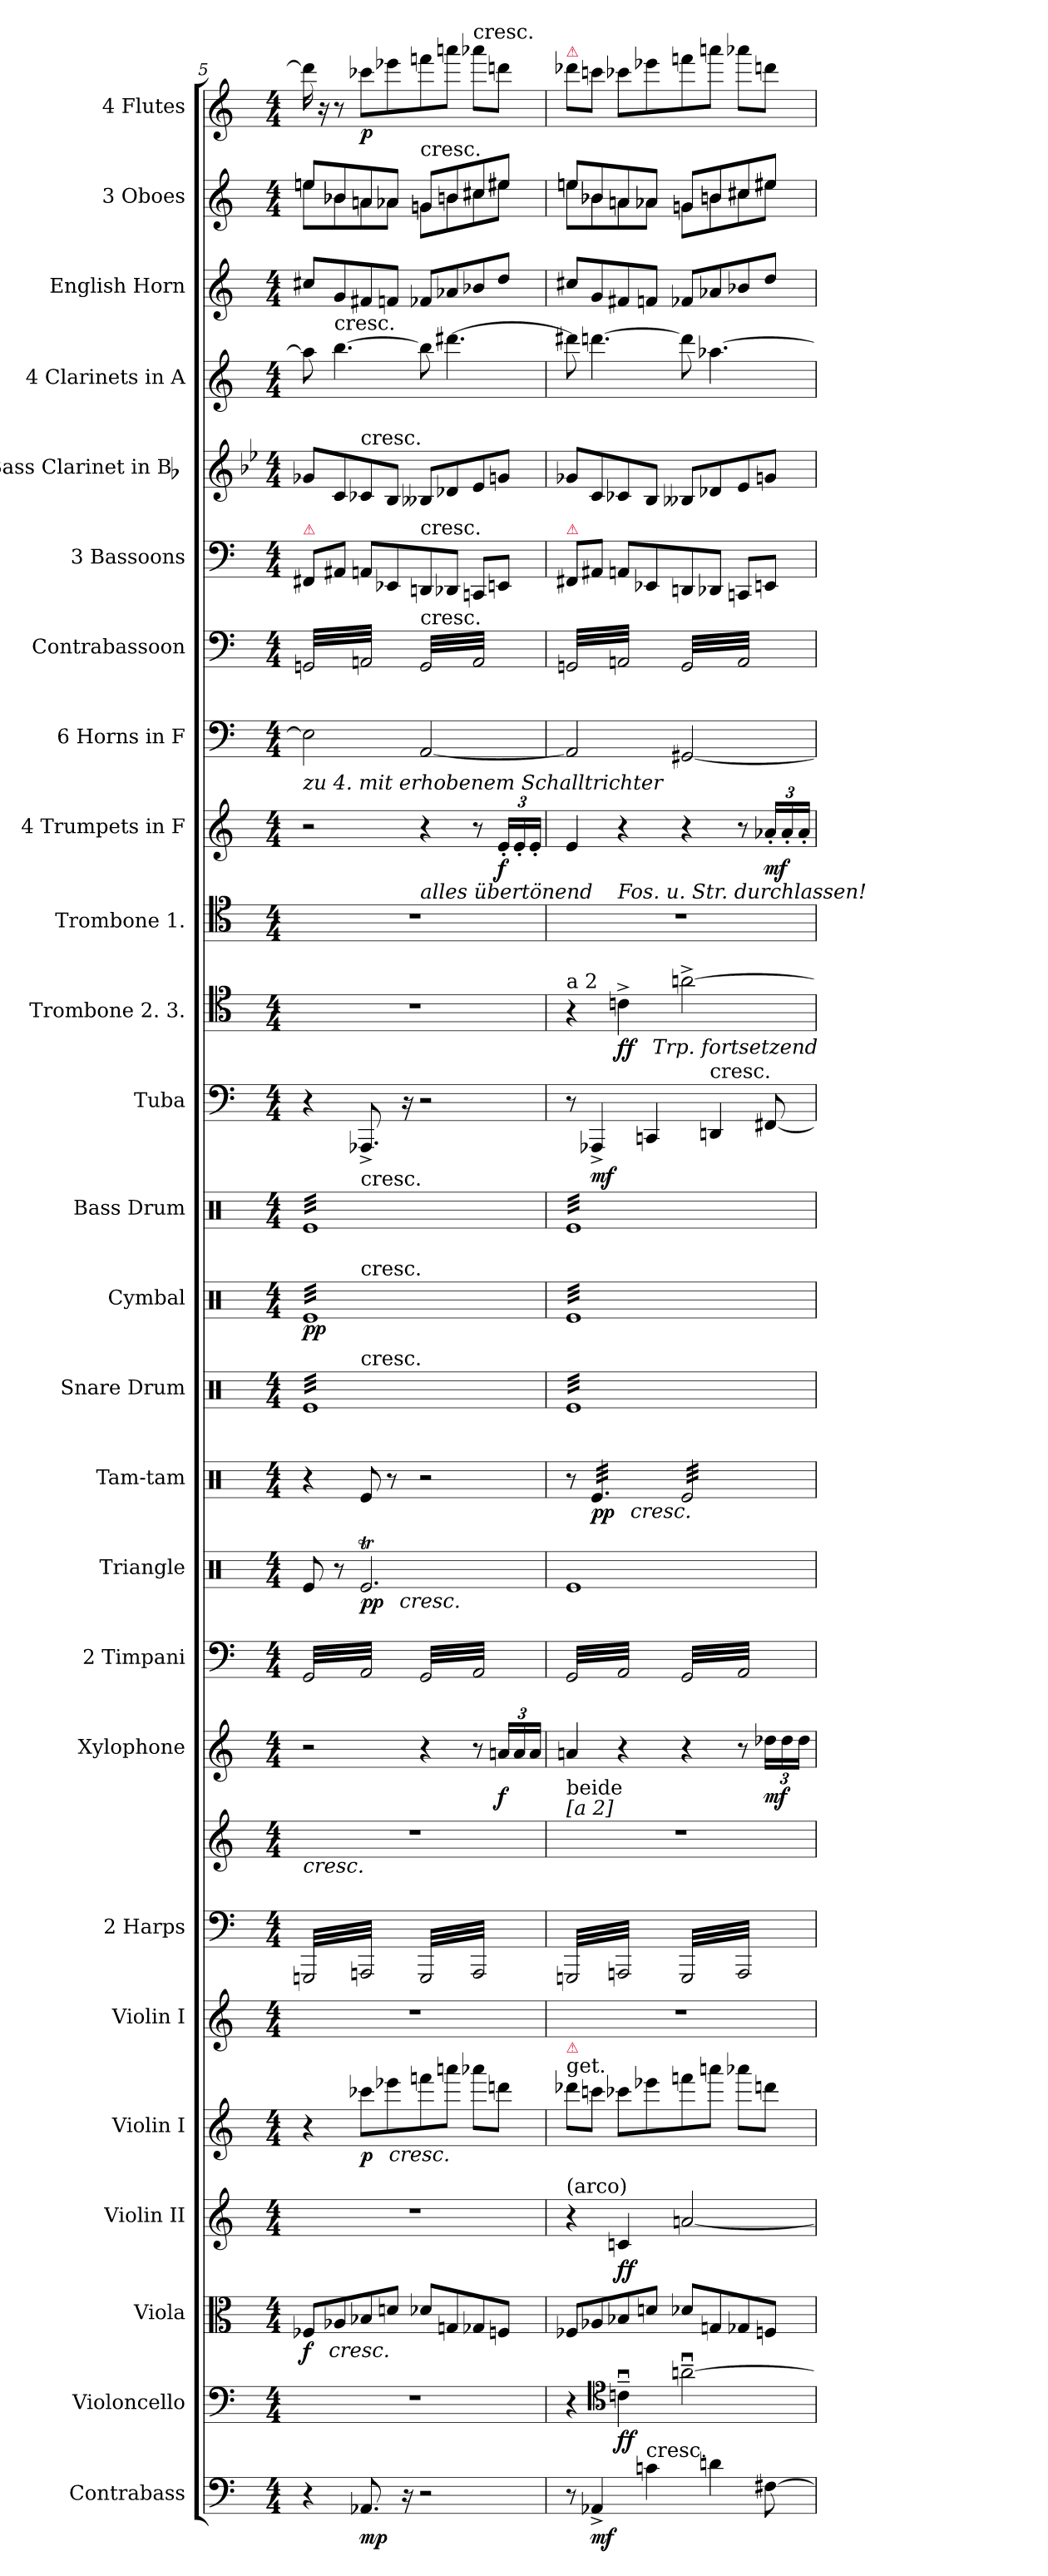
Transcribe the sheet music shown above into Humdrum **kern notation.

**kern	**dynam	**kern	**dynam	**kern	**dynam	**kern	**dynam	**kern	**dynam	**kern	**kern	**kern	**kern	**dynam	**kern	**kern	**dynam	**kern	**dynam	**kern	**kern	**dynam	**kern	**kern	**dynam	**kern	**dynam	**kern	**kern	**dynam	**kern	**kern	**kern	**kern	**kern	**kern	**kern	**kern	**dynam
*part26	*part26	*part25	*part25	*part24	*part24	*part23	*part23	*part22	*part22	*part21	*part20	*part20	*part19	*part19	*part18	*part17	*part17	*part16	*part16	*part15	*part14	*part14	*part13	*part12	*part12	*part11	*part11	*part10	*part9	*part9	*part8	*part7	*part6	*part5	*part4	*part3	*part2	*part1	*part1
*staff27	*staff27	*staff26	*staff26	*staff25	*staff25	*staff24	*staff24	*staff23	*staff23	*staff22	*staff21	*staff20	*staff19	*staff19	*staff18	*staff17	*staff17	*staff16	*staff16	*staff15	*staff14	*staff14	*staff13	*staff12	*staff12	*staff11	*staff11	*staff10	*staff9	*staff9	*staff8	*staff7	*staff6	*staff5	*staff4	*staff3	*staff2	*staff1	*staff1
*I"Contrabass	*	*I"Violoncello	*	*I"Viola	*	*I"Violin II	*	*I"Violin I	*	*I"Violin I	*I"2 Harps	*	*I"Xylophone	*	*I"2 Timpani	*I"Triangle	*	*I"Tam-tam	*	*I"Snare Drum	*I"Cymbal	*	*I"Bass Drum	*I"Tuba	*	*I"Trombone 2. 3.	*	*I"Trombone 1.	*I"4 Trumpets in F	*	*I"6 Horns in F	*I"Contrabassoon	*I"3 Bassoons	*I"Bass Clarinet in Bb [C]	*I"4 Clarinets in A	*I"English Horn	*I"3 Oboes	*I"4 Flutes	*
*I'Cb.	*	*I'Vc.	*	*I'Vla.	*	*I'Vln. II	*	*I'Vln. I	*	*I'Vln. I	*I'Hp	*	*I'Xyl.	*	*I'Timp.	*I'Tri.	*	*I'T.-t.	*	*I'S. D.	*I'Cym.	*	*I'B. D.	*I'Tba.	*	*I'Tbn.	*	*I'Tbn.	*	*	*I'Hn. 1. 2.	*I'Cbsn.	*I'Bsn.	*I'B. Cl.	*I'Cl.	*I'Eng. Hn.	*I'Ob.	*I'Fl.	*
*clefF4	*	*clefF4	*	*clefC3	*	*clefG2	*	*clefG2	*	*clefG2	*clefF4	*clefG2	*clefG2	*	*clefF4	*clefX	*	*clefX	*	*clefX	*clefX	*	*clefX	*clefF4	*	*clefC4	*	*clefC4	*clefG2	*	*clefF4	*clefF4	*clefF4	*clefG2	*clefG2	*clefG2	*clefG2	*clefG2	*
*ITrd7c12	*	*	*	*	*	*	*	*	*	*	*	*	*	*	*	*	*	*	*	*	*	*	*	*	*	*	*	*	*ITrd-3c-5	*	*ITrd-3c-5	*ITrd7c12	*	*	*ITrd2c3	*ITrd4c7	*	*	*
*k[]	*	*k[]	*	*k[]	*	*k[]	*	*k[]	*	*k[]	*k[]	*k[]	*k[]	*	*k[]	*k[]	*	*k[]	*	*k[]	*k[]	*	*k[]	*k[]	*	*k[]	*	*k[]	*k[b-]	*	*k[b-]	*k[]	*k[]	*k[b-e-]	*k[f#c#g#]	*k[b-]	*k[]	*k[]	*
*M4/4	*	*M4/4	*	*M4/4	*	*M4/4	*	*M4/4	*	*M4/4	*M4/4	*M4/4	*M4/4	*	*M4/4	*M4/4	*	*M4/4	*	*M4/4	*M4/4	*	*M4/4	*M4/4	*	*M4/4	*	*M4/4	*M4/4	*	*M4/4	*M4/4	*M4/4	*M4/4	*M4/4	*M4/4	*M4/4	*M4/4	*
=5	=5	=5	=5	=5	=5	=5	=5	=5	=5	=5	=5	=5	=5	=5	=5	=5	=5	=5	=5	=5	=5	=5	=5	=5	=5	=5	=5	=5	=5	=5	=5	=5	=5	=5	=5	=5	=5	=5	=5
*	*	*	*	*	*	*	*	*	*	*	*	*	*	*	*	*	*	*	*	*	*	*	*	*	*	*	*	*	*	*	*	*	*	*	*	*	*^	*	*
!	!	!	!	!	!	!	!	!	!	!	!	!	!	!	!	!	!	!	!	!	!	!	!	!	!	!	!	!	!	!	!	!	!LO:TX:a:color=crimson:t=⚠	!	!	!	!	!	!	!
!	!	!	!	!	!	!	!	!	!	!	!	!	!	!	!	!	!	!	!	!	!	!	!	!	!	!	!	!	!	!	!	!LO:TX:b:i:t=[staccato sempre]	!	!	!	!	!	!	!	!
!	!	!	!	!	!	!	!	!	!	!	!	!	!	!	!	!	!	!	!	!	!	!	!	!	!	!	!	!	!LO:TX:a:i:t=zu 4. mit erhobenem Schalltrichter	!	!	!	!	!	!	!	!	!	!	!
!	!	!	!	!	!	!	!	!	!	!	!	!	!	!	!	!	!	!	!	!	!LO:TX:a:t=(trem.)	!	!	!	!	!	!	!	!	!	!	!	!	!	!	!	!	!	!	!
!	!	!	!	!	!	!	!	!	!	!	!	!LO:TX:b:i:t=cresc.	!	!	!	!	!	!	!	!	!	!	!	!	!	!	!	!	!	!	!	!	!	!	!	!	!	!	!	!
!	!	!	!	!	!LO:DY:t=%s cresc.	!	!	!	!	!	!	!	!	!	!	!	!	!	!	!	!	!	!	!	!	!	!	!	!	!	!	!	!	!	!	!	!	!	!	!
*	*	*	*	*	*	*	*	*	*	*	*	*	*	*	*	*	*	*	*	*^	*^	*	*^	*	*	*	*	*	*	*	*	*	*	*	*	*	*	*	*	*
*	*	*	*	*	*	*	*	*	*	*	*tremolo	*	*	*	*	*	*	*	*	*	*	*	*	*	*	*	*	*	*	*	*	*	*	*	*	*	*	*	*	*	*	*	*
*	*	*	*	*	*	*	*	*	*	*	*	*	*	*	*tremolo	*	*	*	*	*	*	*	*	*	*	*	*	*	*	*	*	*	*	*	*	*	*	*	*	*	*	*	*
*	*	*	*	*	*	*	*	*	*	*	*	*	*	*	*	*	*	*	*	*tremolo	*	*	*	*	*	*	*	*	*	*	*	*	*	*	*	*	*	*	*	*	*	*	*
*	*	*	*	*	*	*	*	*	*	*	*	*	*	*	*	*	*	*	*	*	*	*tremolo	*	*	*	*	*	*	*	*	*	*	*	*	*	*	*	*	*	*	*	*	*
*	*	*	*	*	*	*	*	*	*	*	*	*	*	*	*	*	*	*	*	*	*	*	*	*	*tremolo	*	*	*	*	*	*	*	*	*	*	*	*	*	*	*	*	*	*
*	*	*	*	*	*	*	*	*	*	*	*	*	*	*	*	*	*	*	*	*	*	*	*	*	*	*	*	*	*	*	*	*	*	*	*tremolo	*	*	*	*	*	*	*	*
4r	.	1r	.	8F-XL	f	1r	.	4r	.	1r	32GGGnLLL	1r	2r	.	32GGLLL	8Re/	.	4r	.	32ReLLL	4ryy	32ReLLL	4ryy	pp	32ReLLL	4ryy	4r	.	1r	.	1r	2r	.	2A-]	32GGGnLLL	8FF#XL	8g-XL	8ff#]	8f#XL	8eenL	8eenL	16ddd#]	.
.	.	.	.	.	.	.	.	.	.	.	32AAAn	.	.	.	32AA	.	.	.	.	32Re	.	32Re	.	.	32Re	.	.	.	.	.	.	.	.	.	32AAAn	.	.	.	.	.	.	.	.
.	.	.	.	.	.	.	.	.	.	.	32GGGn	.	.	.	32GG	.	.	.	.	32Re	.	32Re	.	.	32Re	.	.	.	.	.	.	.	.	.	32GGGn	.	.	.	.	.	.	16r	.
.	.	.	.	.	.	.	.	.	.	.	32AAAn	.	.	.	32AA	.	.	.	.	32Re	.	32Re	.	.	32Re	.	.	.	.	.	.	.	.	.	32AAAn	.	.	.	.	.	.	.	.
!	!	!	!	!	!	!	!	!	!	!	!	!	!	!	!	!	!	!	!	!	!	!	!	!	!	!	!	!	!	!	!	!	!	!	!	!	!	!LO:TX:t=cresc.	!	!	!	!	!
.	.	.	.	8A-X	.	.	.	.	.	.	32GGGn	.	.	.	32GG	8r	.	.	.	32Re	.	32Re	.	.	32Re	.	.	.	.	.	.	.	.	.	32GGGn	8AA#XJ	8c	[4.gg#	8c	8b-X	8b-X	8r	.
.	.	.	.	.	.	.	.	.	.	.	32AAAn	.	.	.	32AA	.	.	.	.	32Re	.	32Re	.	.	32Re	.	.	.	.	.	.	.	.	.	32AAAn	.	.	.	.	.	.	.	.
.	.	.	.	.	.	.	.	.	.	.	32GGGn	.	.	.	32GG	.	.	.	.	32Re	.	32Re	.	.	32Re	.	.	.	.	.	.	.	.	.	32GGGn	.	.	.	.	.	.	.	.
.	.	.	.	.	.	.	.	.	.	.	32AAAn	.	.	.	32AA	.	.	.	.	32Re	.	32Re	.	.	32Re	.	.	.	.	.	.	.	.	.	32AAAn	.	.	.	.	.	.	.	.
!	!	!	!	!	!	!	!	!	!	!	!	!	!	!	!	!	!	!	!	!	!	!	!	!	!	!	!	!	!	!	!	!	!	!	!	!	!LO:TX:t=cresc.	!	!	!	!	!	!
!	!	!	!	!	!	!	!	!	!	!	!	!	!	!	!	!	!	!	!	!	!	!	!	!	!	!LO:TX:t=cresc.	!	!	!	!	!	!	!	!	!	!	!	!	!	!	!	!	!
!	!	!	!	!	!	!	!	!	!	!	!	!	!	!	!	!	!	!	!	!	!	!	!LO:TX:t=cresc.	!	!	!	!	!	!	!	!	!	!	!	!	!	!	!	!	!	!	!	!
!	!	!	!	!	!	!	!	!	!	!	!	!	!	!	!	!	!	!	!	!	!LO:TX:t=cresc.	!	!	!	!	!	!	!	!	!	!	!	!	!	!	!	!	!	!	!	!	!	!
!	!	!	!	!	!	!	!	!	!LO:DY:t=%s cresc.	!	!	!	!	!	!	!	!LO:DY:t=%s cresc.	!	!	!	!	!	!	!	!	!	!	!	!	!	!	!	!	!	!	!	!	!	!	!	!	!	!
8.AAA-X	mp	.	.	8B-X	.	.	.	8ccc-XL	p	.	32GGGn	.	.	.	32GG	2.Ret/	pp	8Re/	.	32Re	2.ryy	32Re	2.ryy	.	32Re	2.ryy	8.AAA-X^	.	.	.	.	.	.	.	32GGGn	8AAnL	8c-X	.	8Bn	8an	8an	8ccc-XL	p
.	.	.	.	.	.	.	.	.	.	.	32AAAn	.	.	.	32AA	.	.	.	.	32Re	.	32Re	.	.	32Re	.	.	.	.	.	.	.	.	.	32AAAn	.	.	.	.	.	.	.	.
.	.	.	.	.	.	.	.	.	.	.	32GGGn	.	.	.	32GG	.	.	.	.	32Re	.	32Re	.	.	32Re	.	.	.	.	.	.	.	.	.	32GGGn	.	.	.	.	.	.	.	.
.	.	.	.	.	.	.	.	.	.	.	32AAAn	.	.	.	32AA	.	.	.	.	32Re	.	32Re	.	.	32Re	.	.	.	.	.	.	.	.	.	32AAAn	.	.	.	.	.	.	.	.
.	.	.	.	8dnJ	.	.	.	8eee-X	.	.	32GGGn	.	.	.	32GG	.	.	8r	.	32Re	.	32Re	.	.	32Re	.	.	.	.	.	.	.	.	.	32GGGn	8EE-X	8B-J	.	8B-XJ	8a-XJ	8a-XJ	8eee-X	.
.	.	.	.	.	.	.	.	.	.	.	32AAAn	.	.	.	32AA	.	.	.	.	32Re	.	32Re	.	.	32Re	.	.	.	.	.	.	.	.	.	32AAAn	.	.	.	.	.	.	.	.
16r	.	.	.	.	.	.	.	.	.	.	32GGGn	.	.	.	32GG	.	.	.	.	32Re	.	32Re	.	.	32Re	.	16r	.	.	.	.	.	.	.	32GGGn	.	.	.	.	.	.	.	.
.	.	.	.	.	.	.	.	.	.	.	32AAAnJJJ	.	.	.	32AAJJJ	.	.	.	.	32Re	.	32Re	.	.	32Re	.	.	.	.	.	.	.	.	.	32AAAnJJJ	.	.	.	.	.	.	.	.
!	!	!	!	!	!	!	!	!	!	!	!	!	!	!	!	!	!	!	!	!	!	!	!	!	!	!	!	!	!	!	!	!	!	!	!	!	!	!	!	!LO:TX:t=cresc.	!	!	!
!	!	!	!	!	!	!	!	!	!	!	!	!	!	!	!	!	!	!	!	!	!	!	!	!	!	!	!	!	!	!	!	!	!	!	!	!LO:TX:t=cresc.	!	!	!	!	!	!	!
!	!	!	!	!	!	!	!	!	!	!	!	!	!	!	!	!	!	!	!	!	!	!	!	!	!	!	!	!	!	!	!	!	!	!	!LO:TX:t=cresc.	!	!	!	!	!	!	!	!
!	!	!	!	!	!	!	!	!	!	!	!	!	!	!	!	!	!	!	!	!	!	!	!	!	!	!	!	!	!	!	!	!LO:TX:b:i:t=alles übertönend	!	!	!	!	!	!	!	!	!	!	!
2r	.	.	.	8d-XL	.	.	.	8fffn	.	.	32GGGLLL	.	4r	.	32GGLLL	.	.	2r	.	32Re	.	32Re	.	.	32Re	.	2r	.	.	.	.	4r	.	[2D	32GGGLLL	8DDn	8B--XL	8gg#]	8B--XL	8gnL	8gnL	8fffn	.
.	.	.	.	.	.	.	.	.	.	.	32AAA	.	.	.	32AA	.	.	.	.	32Re	.	32Re	.	.	32Re	.	.	.	.	.	.	.	.	.	32AAA	.	.	.	.	.	.	.	.
.	.	.	.	.	.	.	.	.	.	.	32GGG	.	.	.	32GG	.	.	.	.	32Re	.	32Re	.	.	32Re	.	.	.	.	.	.	.	.	.	32GGG	.	.	.	.	.	.	.	.
.	.	.	.	.	.	.	.	.	.	.	32AAA	.	.	.	32AA	.	.	.	.	32Re	.	32Re	.	.	32Re	.	.	.	.	.	.	.	.	.	32AAA	.	.	.	.	.	.	.	.
.	.	.	.	8Gn	.	.	.	8aaanJ	.	.	32GGG	.	.	.	32GG	.	.	.	.	32Re	.	32Re	.	.	32Re	.	.	.	.	.	.	.	.	.	32GGG	8DD-XJ	8d-X	[4.bb#X	8d-X	8bn	8b	8aaanJ	.
.	.	.	.	.	.	.	.	.	.	.	32AAA	.	.	.	32AA	.	.	.	.	32Re	.	32Re	.	.	32Re	.	.	.	.	.	.	.	.	.	32AAA	.	.	.	.	.	.	.	.
.	.	.	.	.	.	.	.	.	.	.	32GGG	.	.	.	32GG	.	.	.	.	32Re	.	32Re	.	.	32Re	.	.	.	.	.	.	.	.	.	32GGG	.	.	.	.	.	.	.	.
.	.	.	.	.	.	.	.	.	.	.	32AAA	.	.	.	32AA	.	.	.	.	32Re	.	32Re	.	.	32Re	.	.	.	.	.	.	.	.	.	32AAA	.	.	.	.	.	.	.	.
!	!	!	!	!	!	!	!	!	!	!	!	!	!	!	!	!	!	!	!	!	!	!	!	!	!	!	!	!	!	!	!	!	!	!	!	!	!	!	!	!	!	!LO:TX:t=cresc.	!
.	.	.	.	8G-X	.	.	.	8aaa-XL	.	.	32GGG	.	8r	.	32GG	.	.	.	.	32Re	.	32Re	.	.	32Re	.	.	.	.	.	.	8r	.	.	32GGG	8CCnL	8e-	.	8e-X	8cc#X	8cc#X	8aaa-XL	.
.	.	.	.	.	.	.	.	.	.	.	32AAA	.	.	.	32AA	.	.	.	.	32Re	.	32Re	.	.	32Re	.	.	.	.	.	.	.	.	.	32AAA	.	.	.	.	.	.	.	.
.	.	.	.	.	.	.	.	.	.	.	32GGG	.	.	.	32GG	.	.	.	.	32Re	.	32Re	.	.	32Re	.	.	.	.	.	.	.	.	.	32GGG	.	.	.	.	.	.	.	.
.	.	.	.	.	.	.	.	.	.	.	32AAA	.	.	.	32AA	.	.	.	.	32Re	.	32Re	.	.	32Re	.	.	.	.	.	.	.	.	.	32AAA	.	.	.	.	.	.	.	.
.	.	.	.	8FnJ	.	.	.	8dddnJ	.	.	32GGG	.	24anLL	f	32GG	.	.	.	.	32Re	.	32Re	.	.	32Re	.	.	.	.	.	.	24a'LL	f	.	32GGG	8EEnJ	8gnJ	.	8gJ	8ee#XJ	8ee#XJ	8dddnJ	.
.	.	.	.	.	.	.	.	.	.	.	32AAA	.	.	.	32AA	.	.	.	.	32Re	.	32Re	.	.	32Re	.	.	.	.	.	.	.	.	.	32AAA	.	.	.	.	.	.	.	.
.	.	.	.	.	.	.	.	.	.	.	.	.	24a	.	.	.	.	.	.	.	.	.	.	.	.	.	.	.	.	.	.	24a'	.	.	.	.	.	.	.	.	.	.	.
.	.	.	.	.	.	.	.	.	.	.	32GGG	.	.	.	32GG	.	.	.	.	32Re	.	32Re	.	.	32Re	.	.	.	.	.	.	.	.	.	32GGG	.	.	.	.	.	.	.	.
.	.	.	.	.	.	.	.	.	.	.	.	.	24aJJ	.	.	.	.	.	.	.	.	.	.	.	.	.	.	.	.	.	.	24a'JJ	.	.	.	.	.	.	.	.	.	.	.
.	.	.	.	.	.	.	.	.	.	.	32AAAJJJ	.	.	.	32AAJJJ	.	.	.	.	32ReJJJ	.	32ReJJJ	.	.	32ReJJJ	.	.	.	.	.	.	.	.	.	32AAAJJJ	.	.	.	.	.	.	.	.
=6	=6	=6	=6	=6	=6	=6	=6	=6	=6	=6	=6	=6	=6	=6	=6	=6	=6	=6	=6	=6	=6	=6	=6	=6	=6	=6	=6	=6	=6	=6	=6	=6	=6	=6	=6	=6	=6	=6	=6	=6	=6	=6	=6
!	!	!	!	!	!	!	!	!	!	!	!	!	!	!	!	!	!	!	!	!	!	!	!	!	!	!	!	!	!	!	!	!	!	!	!	!	!	!	!	!	!	!LO:TX:a:color=crimson:t=⚠	!
!	!	!	!	!	!	!	!	!	!	!	!	!	!	!	!	!	!	!	!	!	!	!	!	!	!	!	!	!	!	!	!	!	!	!	!	!LO:TX:a:color=crimson:t=⚠	!	!	!	!	!	!	!
!	!	!	!	!	!	!	!	!	!	!	!	!	!	!	!	!	!	!	!	!	!	!	!	!	!	!	!	!	!LO:TX:a:t=a 2	!	!	!	!	!	!	!	!	!	!	!	!	!	!
!	!	!	!	!	!	!	!	!	!	!	!	!LO:TX:a:t=[a 2]	!	!	!	!	!	!	!	!	!	!	!	!	!	!	!	!	!	!	!	!	!	!	!	!	!	!	!	!	!	!	!
!	!	!	!	!	!	!	!	!	!	!	!	!LO:TX:a:t=beide	!	!	!	!	!	!	!	!	!	!	!	!	!	!	!	!	!	!	!	!	!	!	!	!	!	!	!	!	!	!	!
!	!	!	!	!	!	!	!	!LO:TX:a:t=get.	!	!	!	!	!	!	!	!	!	!	!	!	!	!	!	!	!	!	!	!	!	!	!	!	!	!	!	!	!	!	!	!	!	!	!
!	!	!	!	!	!	!	!	!LO:TX:a:color=crimson:t=⚠	!	!	!	!	!	!	!	!	!	!	!	!	!	!	!	!	!	!	!	!	!	!	!	!	!	!	!	!	!	!	!	!	!	!	!
!	!	!	!	!	!	!LO:TX:a:t=(arco)	!	!	!	!	!	!	!	!	!	!	!	!	!	!	!	!	!	!	!	!	!	!	!	!	!	!	!	!	!	!	!	!	!	!	!	!	!
*	*	*	*	*	*	*	*	*	*	*	*	*	*	*	*	*	*	*	*	*v	*v	*	*	*	*v	*v	*	*	*	*	*	*	*	*	*	*	*	*	*	*	*	*	*
*	*	*	*	*	*	*	*	*	*	*	*	*	*	*	*	*	*	*	*	*	*v	*v	*	*	*	*	*	*	*	*	*	*	*	*	*	*	*	*	*	*	*
8r	.	4r	.	8F-XL	.	4r	.	8ddd-XL	.	1r	32GGGnLLL	1r	4an	.	32GGLLL	1Re	.	8r	.	32ReLLL	32ReLLL	.	32ReLLL	8r	.	4r	.	1r	4a	.	2D]	32GGGnLLL	8FF#XL	8g-XL	8bb#X]	8f#XL	8eenL	8eenL	8ddd-XL	.
.	.	.	.	.	.	.	.	.	.	.	32AAAn	.	.	.	32AA	.	.	.	.	32Re	32Re	.	32Re	.	.	.	.	.	.	.	.	32AAAn	.	.	.	.	.	.	.	.
.	.	.	.	.	.	.	.	.	.	.	32GGGn	.	.	.	32GG	.	.	.	.	32Re	32Re	.	32Re	.	.	.	.	.	.	.	.	32GGGn	.	.	.	.	.	.	.	.
.	.	.	.	.	.	.	.	.	.	.	32AAAn	.	.	.	32AA	.	.	.	.	32Re	32Re	.	32Re	.	.	.	.	.	.	.	.	32AAAn	.	.	.	.	.	.	.	.
!	!	!	!	!	!	!	!	!	!	!	!	!	!	!	!	!	!	!LO:TX:a:t=trem.	!	!	!	!	!	!	!	!	!	!	!	!	!	!	!	!	!	!	!	!	!	!
!	!	!	!	!	!	!	!	!	!	!	!	!	!	!	!	!	!	!	!LO:DY:t=%s cresc.	!	!	!	!	!	!	!	!	!	!	!	!	!	!	!	!	!	!	!	!	!
*	*	*	*	*	*	*	*	*	*	*	*	*	*	*	*	*	*	*tremolo	*	*	*	*	*	*	*	*	*	*	*	*	*	*	*	*	*	*	*	*	*	*
4AAA-X^	mf	.	.	8A-X	.	.	.	8cccnJ	.	.	32GGGn	.	.	.	32GG	.	.	32Re/LLL	pp	32Re	32Re	.	32Re	4AAA-X^	mf	.	.	.	.	.	.	32GGGn	8AA#XJ	8c	[4.bbn	8c	8b-X	8b-X	8cccnJ	.
.	.	.	.	.	.	.	.	.	.	.	32AAAn	.	.	.	32AA	.	.	32Re/	.	32Re	32Re	.	32Re	.	.	.	.	.	.	.	.	32AAAn	.	.	.	.	.	.	.	.
.	.	.	.	.	.	.	.	.	.	.	32GGGn	.	.	.	32GG	.	.	32Re/	.	32Re	32Re	.	32Re	.	.	.	.	.	.	.	.	32GGGn	.	.	.	.	.	.	.	.
.	.	.	.	.	.	.	.	.	.	.	32AAAn	.	.	.	32AA	.	.	32Re/	.	32Re	32Re	.	32Re	.	.	.	.	.	.	.	.	32AAAn	.	.	.	.	.	.	.	.
*	*	*clefC4	*	*	*	*	*	*	*	*	*	*	*	*	*	*	*	*	*	*	*	*	*	*	*	*	*	*	*	*	*	*	*	*	*	*	*	*	*	*
!	!	!	!	!	!	!	!	!	!	!	!	!	!	!	!	!	!	!	!	!	!	!	!	!	!	!	!	!	!LO:TX:b:i:t=Fos. u. Str. durchlassen!	!	!	!	!	!	!	!	!	!	!	!
!	!	!	!	!	!	!	!	!	!	!	!	!	!	!	!	!	!	!	!	!	!	!	!	!	!	!	!LO:DY:t=%s Trp. fortsetzend	!	!	!	!	!	!	!	!	!	!	!	!	!
.	.	4cn~u	ff	8B-X	.	4cn	ff	8ccc-XL	.	.	32GGGn	.	4r	.	32GG	.	.	32Re/	.	32Re	32Re	.	32Re	.	.	4cn^	ff	.	4r	.	.	32GGGn	8AAnL	8c-X	.	8Bn	8an	8an	8ccc-XL	.
.	.	.	.	.	.	.	.	.	.	.	32AAAn	.	.	.	32AA	.	.	32Re/	.	32Re	32Re	.	32Re	.	.	.	.	.	.	.	.	32AAAn	.	.	.	.	.	.	.	.
.	.	.	.	.	.	.	.	.	.	.	32GGGn	.	.	.	32GG	.	.	32Re/	.	32Re	32Re	.	32Re	.	.	.	.	.	.	.	.	32GGGn	.	.	.	.	.	.	.	.
.	.	.	.	.	.	.	.	.	.	.	32AAAn	.	.	.	32AA	.	.	32Re/	.	32Re	32Re	.	32Re	.	.	.	.	.	.	.	.	32AAAn	.	.	.	.	.	.	.	.
!LO:TX:t=cresc.	!	!	!	!	!	!	!	!	!	!	!	!	!	!	!	!	!	!	!	!	!	!	!	!	!	!	!	!	!	!	!	!	!	!	!	!	!	!	!	!
4Cn	.	.	.	8dnJ	.	.	.	8eee-X	.	.	32GGGn	.	.	.	32GG	.	.	32Re/	.	32Re	32Re	.	32Re	4CCn	.	.	.	.	.	.	.	32GGGn	8EE-X	8B-J	.	8B-XJ	8a-XJ	8a-XJ	8eee-X	.
.	.	.	.	.	.	.	.	.	.	.	32AAAn	.	.	.	32AA	.	.	32Re/	.	32Re	32Re	.	32Re	.	.	.	.	.	.	.	.	32AAAn	.	.	.	.	.	.	.	.
.	.	.	.	.	.	.	.	.	.	.	32GGGn	.	.	.	32GG	.	.	32Re/	.	32Re	32Re	.	32Re	.	.	.	.	.	.	.	.	32GGGn	.	.	.	.	.	.	.	.
.	.	.	.	.	.	.	.	.	.	.	32AAAnJJJ	.	.	.	32AAJJJ	.	.	32Re/JJJ	.	32Re	32Re	.	32Re	.	.	.	.	.	.	.	.	32AAAnJJJ	.	.	.	.	.	.	.	.
.	.	[2an~u	.	8d-XL	.	[2an	.	8fffn	.	.	32GGGLLL	.	4r	.	32GGLLL	.	.	32Re/LLL	.	32Re	32Re	.	32Re	.	.	[2an^	.	.	4r	.	[2C#X	32GGGLLL	8DDn	8B--XL	8bb]	8B--XL	8gnL	8gnL	8fffn	.
.	.	.	.	.	.	.	.	.	.	.	32AAA	.	.	.	32AA	.	.	32Re/	.	32Re	32Re	.	32Re	.	.	.	.	.	.	.	.	32AAA	.	.	.	.	.	.	.	.
.	.	.	.	.	.	.	.	.	.	.	32GGG	.	.	.	32GG	.	.	32Re/	.	32Re	32Re	.	32Re	.	.	.	.	.	.	.	.	32GGG	.	.	.	.	.	.	.	.
.	.	.	.	.	.	.	.	.	.	.	32AAA	.	.	.	32AA	.	.	32Re/	.	32Re	32Re	.	32Re	.	.	.	.	.	.	.	.	32AAA	.	.	.	.	.	.	.	.
!	!	!	!	!	!	!	!	!	!	!	!	!	!	!	!	!	!	!	!	!	!	!	!	!LO:TX:t=cresc.	!	!	!	!	!	!	!	!	!	!	!	!	!	!	!	!
4Dn	.	.	.	8Gn	.	.	.	8aaanJ	.	.	32GGG	.	.	.	32GG	.	.	32Re/	.	32Re	32Re	.	32Re	4DDn	.	.	.	.	.	.	.	32GGG	8DD-XJ	8d-X	[4.ffn	8d-X	8bn	8bn	8aaanJ	.
.	.	.	.	.	.	.	.	.	.	.	32AAA	.	.	.	32AA	.	.	32Re/	.	32Re	32Re	.	32Re	.	.	.	.	.	.	.	.	32AAA	.	.	.	.	.	.	.	.
.	.	.	.	.	.	.	.	.	.	.	32GGG	.	.	.	32GG	.	.	32Re/	.	32Re	32Re	.	32Re	.	.	.	.	.	.	.	.	32GGG	.	.	.	.	.	.	.	.
.	.	.	.	.	.	.	.	.	.	.	32AAA	.	.	.	32AA	.	.	32Re/	.	32Re	32Re	.	32Re	.	.	.	.	.	.	.	.	32AAA	.	.	.	.	.	.	.	.
.	.	.	.	8G-X	.	.	.	8aaa-XL	.	.	32GGG	.	8r	.	32GG	.	.	32Re/	.	32Re	32Re	.	32Re	.	.	.	.	.	8r	.	.	32GGG	8CCnL	8e-	.	8e-X	8cc#X	8cc#X	8aaa-XL	.
.	.	.	.	.	.	.	.	.	.	.	32AAA	.	.	.	32AA	.	.	32Re/	.	32Re	32Re	.	32Re	.	.	.	.	.	.	.	.	32AAA	.	.	.	.	.	.	.	.
.	.	.	.	.	.	.	.	.	.	.	32GGG	.	.	.	32GG	.	.	32Re/	.	32Re	32Re	.	32Re	.	.	.	.	.	.	.	.	32GGG	.	.	.	.	.	.	.	.
.	.	.	.	.	.	.	.	.	.	.	32AAA	.	.	.	32AA	.	.	32Re/	.	32Re	32Re	.	32Re	.	.	.	.	.	.	.	.	32AAA	.	.	.	.	.	.	.	.
[8FF#X	.	.	.	8FnJ	.	.	.	8dddnJ	.	.	32GGG	.	24dd-XLL	mf	32GG	.	.	32Re/	.	32Re	32Re	.	32Re	[8FF#X	.	.	.	.	24dd-X'LL	mf	.	32GGG	8EEnJ	8gnJ	.	8gJ	8ee#XJ	8ee#XJ	8dddnJ	.
.	.	.	.	.	.	.	.	.	.	.	32AAA	.	.	.	32AA	.	.	32Re/	.	32Re	32Re	.	32Re	.	.	.	.	.	.	.	.	32AAA	.	.	.	.	.	.	.	.
.	.	.	.	.	.	.	.	.	.	.	.	.	24dd-	.	.	.	.	.	.	.	.	.	.	.	.	.	.	.	24dd-'	.	.	.	.	.	.	.	.	.	.	.
.	.	.	.	.	.	.	.	.	.	.	32GGG	.	.	.	32GG	.	.	32Re/	.	32Re	32Re	.	32Re	.	.	.	.	.	.	.	.	32GGG	.	.	.	.	.	.	.	.
.	.	.	.	.	.	.	.	.	.	.	.	.	24dd-JJ	.	.	.	.	.	.	.	.	.	.	.	.	.	.	.	24dd-'JJ	.	.	.	.	.	.	.	.	.	.	.
.	.	.	.	.	.	.	.	.	.	.	32AAAJJJ	.	.	.	32AAJJJ	.	.	32Re/JJJ	.	32ReJJJ	32ReJJJ	.	32ReJJJ	.	.	.	.	.	.	.	.	32AAAJJJ	.	.	.	.	.	.	.	.
*	*	*	*	*	*	*	*	*	*	*	*	*	*	*	*	*	*	*	*	*	*	*	*	*	*	*	*	*	*	*	*	*Xtremolo	*	*	*	*	*	*	*	*
*	*	*	*	*	*	*	*	*	*	*	*	*	*	*	*	*	*	*	*	*	*	*	*Xtremolo	*	*	*	*	*	*	*	*	*	*	*	*	*	*	*	*	*
*	*	*	*	*	*	*	*	*	*	*	*	*	*	*	*	*	*	*	*	*	*Xtremolo	*	*	*	*	*	*	*	*	*	*	*	*	*	*	*	*	*	*	*
*	*	*	*	*	*	*	*	*	*	*	*	*	*	*	*	*	*	*	*	*Xtremolo	*	*	*	*	*	*	*	*	*	*	*	*	*	*	*	*	*	*	*	*
*	*	*	*	*	*	*	*	*	*	*	*	*	*	*	*	*	*	*Xtremolo	*	*	*	*	*	*	*	*	*	*	*	*	*	*	*	*	*	*	*	*	*	*
*	*	*	*	*	*	*	*	*	*	*	*	*	*	*	*Xtremolo	*	*	*	*	*	*	*	*	*	*	*	*	*	*	*	*	*	*	*	*	*	*	*	*	*
*	*	*	*	*	*	*	*	*	*	*	*Xtremolo	*	*	*	*	*	*	*	*	*	*	*	*	*	*	*	*	*	*	*	*	*	*	*	*	*	*	*	*	*
.	.	.	.	.	.	.	.	.	.	.	.	.	.	.	.	.	.	.	.	.	.	.	.	.	.	.	.	.	.	.	.	.	.	.	.	.	.	.	.	.
.	.	.	.	.	.	.	.	.	.	.	.	.	.	.	.	.	.	.	.	.	.	.	.	.	.	.	.	.	.	.	.	.	.	.	.	.	.	.	.	.
.	.	.	.	.	.	.	.	.	.	.	.	.	.	.	.	.	.	.	.	.	.	.	.	.	.	.	.	.	.	.	.	.	.	.	.	.	.	.	.	.
.	.	.	.	.	.	.	.	.	.	.	.	.	.	.	.	.	.	.	.	.	.	.	.	.	.	.	.	.	.	.	.	.	.	.	.	.	.	.	.	.
.	.	.	.	.	.	.	.	.	.	.	.	.	.	.	.	.	.	.	.	.	.	.	.	.	.	.	.	.	.	.	.	.	.	.	.	.	.	.	.	.
.	.	.	.	.	.	.	.	.	.	.	.	.	.	.	.	.	.	.	.	.	.	.	.	.	.	.	.	.	.	.	.	.	.	.	.	.	.	.	.	.
.	.	.	.	.	.	.	.	.	.	.	.	.	.	.	.	.	.	.	.	.	.	.	.	.	.	.	.	.	.	.	.	.	.	.	.	.	.	.	.	.
.	.	.	.	.	.	.	.	.	.	.	.	.	.	.	.	.	.	.	.	.	.	.	.	.	.	.	.	.	.	.	.	.	.	.	.	.	.	.	.	.
*	*	*	*	*	*	*	*	*	*	*	*	*	*	*	*	*	*	*	*	*	*	*	*	*	*	*	*	*	*	*	*	*	*	*	*	*	*v	*v	*	*
=	=	=	=	=	=	=	=	=	=	=	=	=	=	=	=	=	=	=	=	=	=	=	=	=	=	=	=	=	=	=	=	=	=	=	=	=	=	=	=
*-	*-	*-	*-	*-	*-	*-	*-	*-	*-	*-	*-	*-	*-	*-	*-	*-	*-	*-	*-	*-	*-	*-	*-	*-	*-	*-	*-	*-	*-	*-	*-	*-	*-	*-	*-	*-	*-	*-	*-
